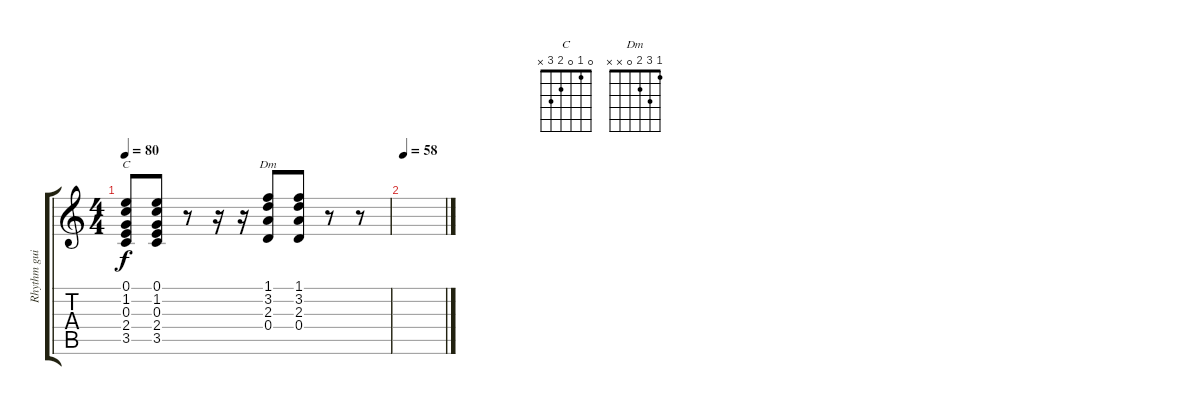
\track ("Rhythm guitar" "Rhythm gui") {instrument electricguitarmuted}
\staff {score tabs}
\tuning (E4 B3 G3 D3 A2 E2) {hide}
\chord ("C" 0 1 0 2 3 x)
\chord ("Dm" 1 3 2 0 x x)
\ts (4 4)
\tempo 80
\clef g2
\ks c
(0.1 1.2 0.3 2.4 3.5).8{ch "C" dy f volume 7} (0.1 1.2 0.3 2.4 3.5).8 r.8 r.16 r.16 (1.1 3.2 2.3 0.4).8{ch "Dm"} (1.1 3.2 2.3 0.4).8 r.8 r.8 |
\tempo 58
